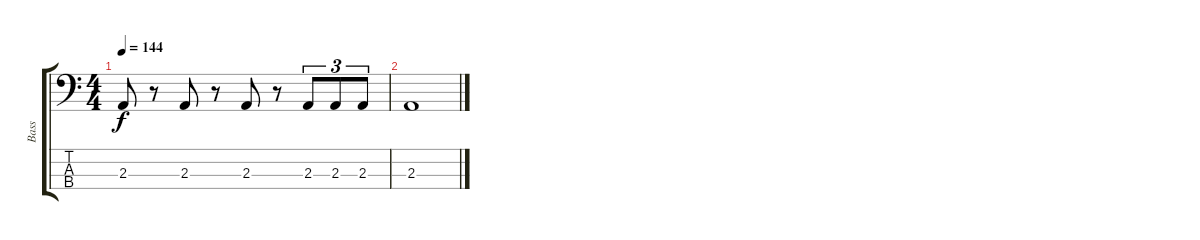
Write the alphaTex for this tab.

\track ("Bass " "Bass ") {instrument electricbassfinger}
\staff {score tabs}
\tuning (F2 C2 G1 D1) {hide}
\ts (4 4)
\tempo 144
\clef f4
\ks c
2.3.8{dy f} r.8 2.3.8 r.8 2.3.8 r.8 2.3.8{tu (3 2)} 2.3.8{tu (3 2)} 2.3.8{tu (3 2)} |
2.3.1
